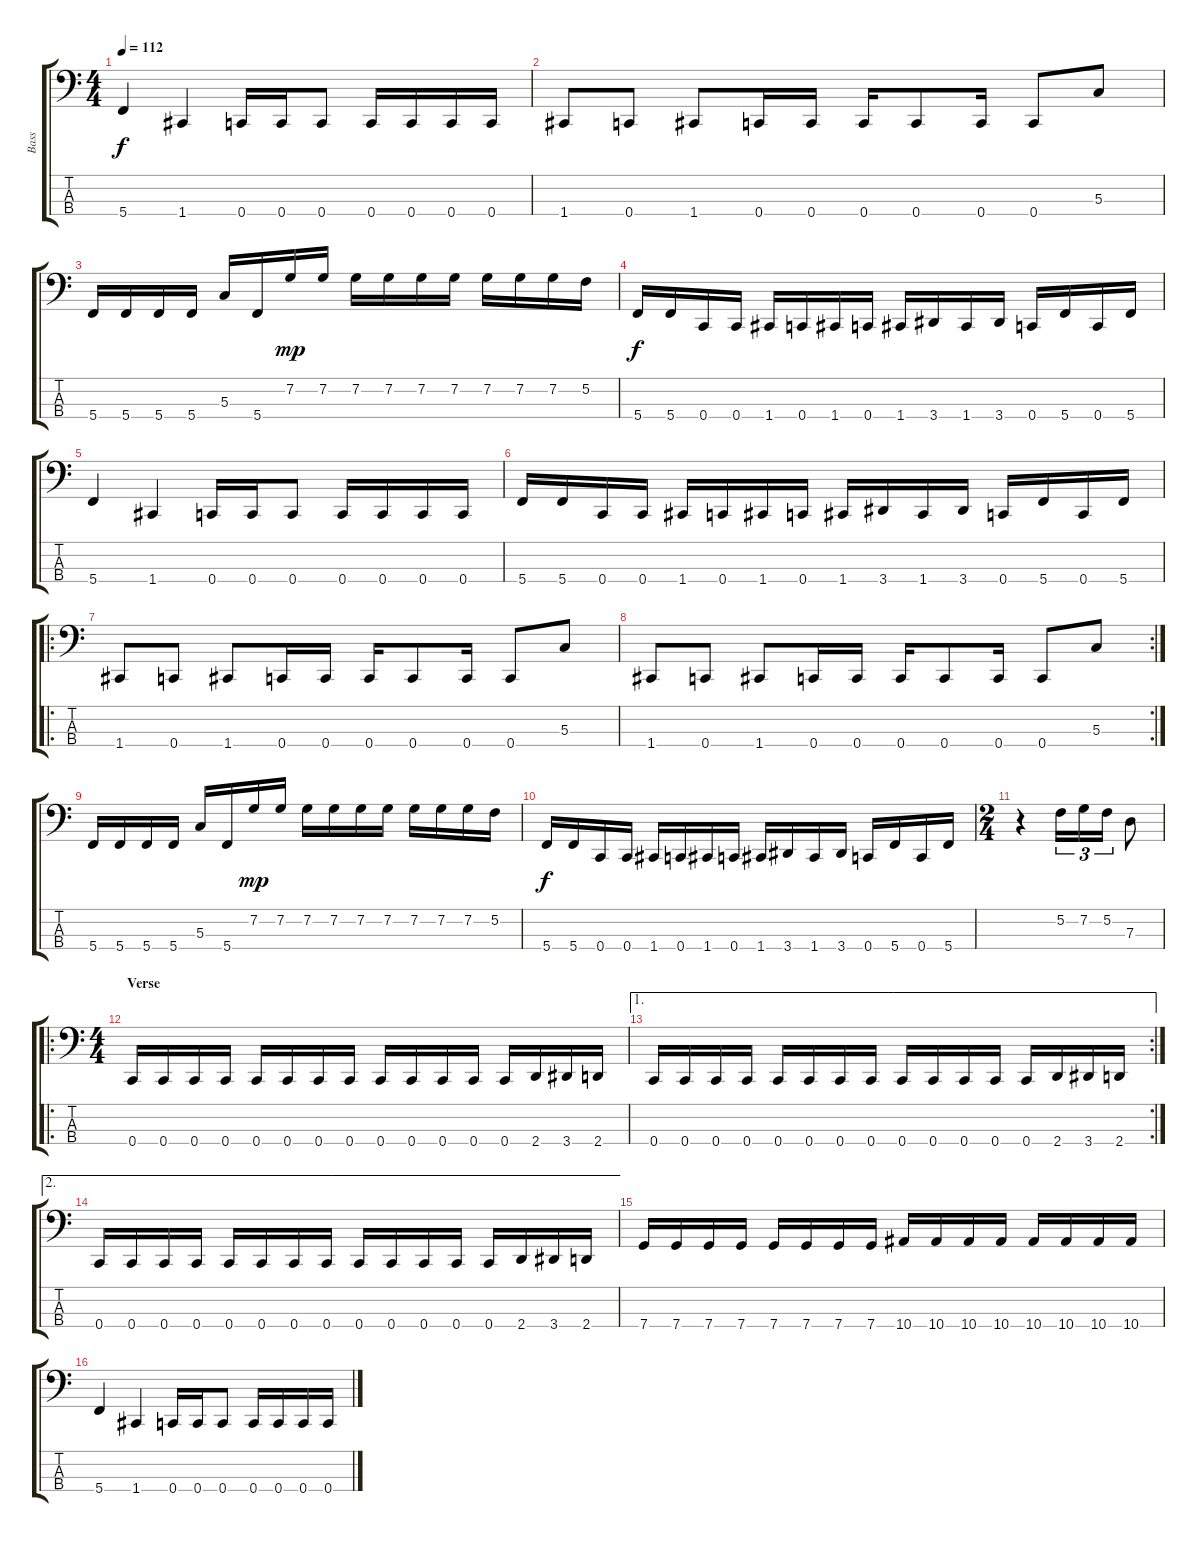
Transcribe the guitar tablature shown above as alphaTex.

\track ("Bass" "Bass") {instrument electricbassfinger}
\staff {score tabs}
\tuning (F2 C2 G1 C1) {hide}
\ts (4 4)
\tempo 112
\clef f4
\ks c
5.4.4{dy f} 1.4.4 0.4.16 0.4.16 0.4.8 0.4.16 0.4.16 0.4.16 0.4.16 |
1.4.8 0.4.8 1.4.8 0.4.16 0.4.16 0.4.16 0.4.8 0.4.16 0.4.8 5.3.8 |
5.4.16 5.4.16 5.4.16 5.4.16 5.3.16 5.4.16 7.2.16{dy mp} 7.2.16 7.2.16 7.2.16 7.2.16 7.2.16 7.2.16 7.2.16 7.2.16 5.2.16 |
5.4.16{dy f} 5.4.16 0.4.16 0.4.16 1.4.16 0.4.16 1.4.16 0.4.16 1.4.16 3.4.16 1.4.16 3.4.16 0.4.16 5.4.16 0.4.16 5.4.16 |
5.4.4 1.4.4 0.4.16 0.4.16 0.4.8 0.4.16 0.4.16 0.4.16 0.4.16 |
5.4.16 5.4.16 0.4.16 0.4.16 1.4.16 0.4.16 1.4.16 0.4.16 1.4.16 3.4.16 1.4.16 3.4.16 0.4.16 5.4.16 0.4.16 5.4.16 |
\ro
1.4.8 0.4.8 1.4.8 0.4.16 0.4.16 0.4.16 0.4.8 0.4.16 0.4.8 5.3.8 |
\rc 2
1.4.8 0.4.8 1.4.8 0.4.16 0.4.16 0.4.16 0.4.8 0.4.16 0.4.8 5.3.8 |
5.4.16 5.4.16 5.4.16 5.4.16 5.3.16 5.4.16 7.2.16{dy mp} 7.2.16 7.2.16 7.2.16 7.2.16 7.2.16 7.2.16 7.2.16 7.2.16 5.2.16 |
5.4.16{dy f} 5.4.16 0.4.16 0.4.16 1.4.16 0.4.16 1.4.16 0.4.16 1.4.16 3.4.16 1.4.16 3.4.16 0.4.16 5.4.16 0.4.16 5.4.16 |
\ts (2 4)
r.4 5.2.16{tu (3 2)} 7.2.16{tu (3 2)} 5.2.16{tu (3 2)} 7.3.8 |
\ro
\ts (4 4)
\section ("" "Verse")
0.4.16 0.4.16 0.4.16 0.4.16 0.4.16 0.4.16 0.4.16 0.4.16 0.4.16 0.4.16 0.4.16 0.4.16 0.4.16 2.4.16 3.4.16 2.4.16 |
\ae 1
\rc 2
0.4.16 0.4.16 0.4.16 0.4.16 0.4.16 0.4.16 0.4.16 0.4.16 0.4.16 0.4.16 0.4.16 0.4.16 0.4.16 2.4.16 3.4.16 2.4.16 |
\ae 2
0.4.16 0.4.16 0.4.16 0.4.16 0.4.16 0.4.16 0.4.16 0.4.16 0.4.16 0.4.16 0.4.16 0.4.16 0.4.16 2.4.16 3.4.16 2.4.16 |
7.4.16 7.4.16 7.4.16 7.4.16 7.4.16 7.4.16 7.4.16 7.4.16 10.4.16 10.4.16 10.4.16 10.4.16 10.4.16 10.4.16 10.4.16 10.4.16 |
5.4.4 1.4.4 0.4.16 0.4.16 0.4.8 0.4.16 0.4.16 0.4.16 0.4.16
